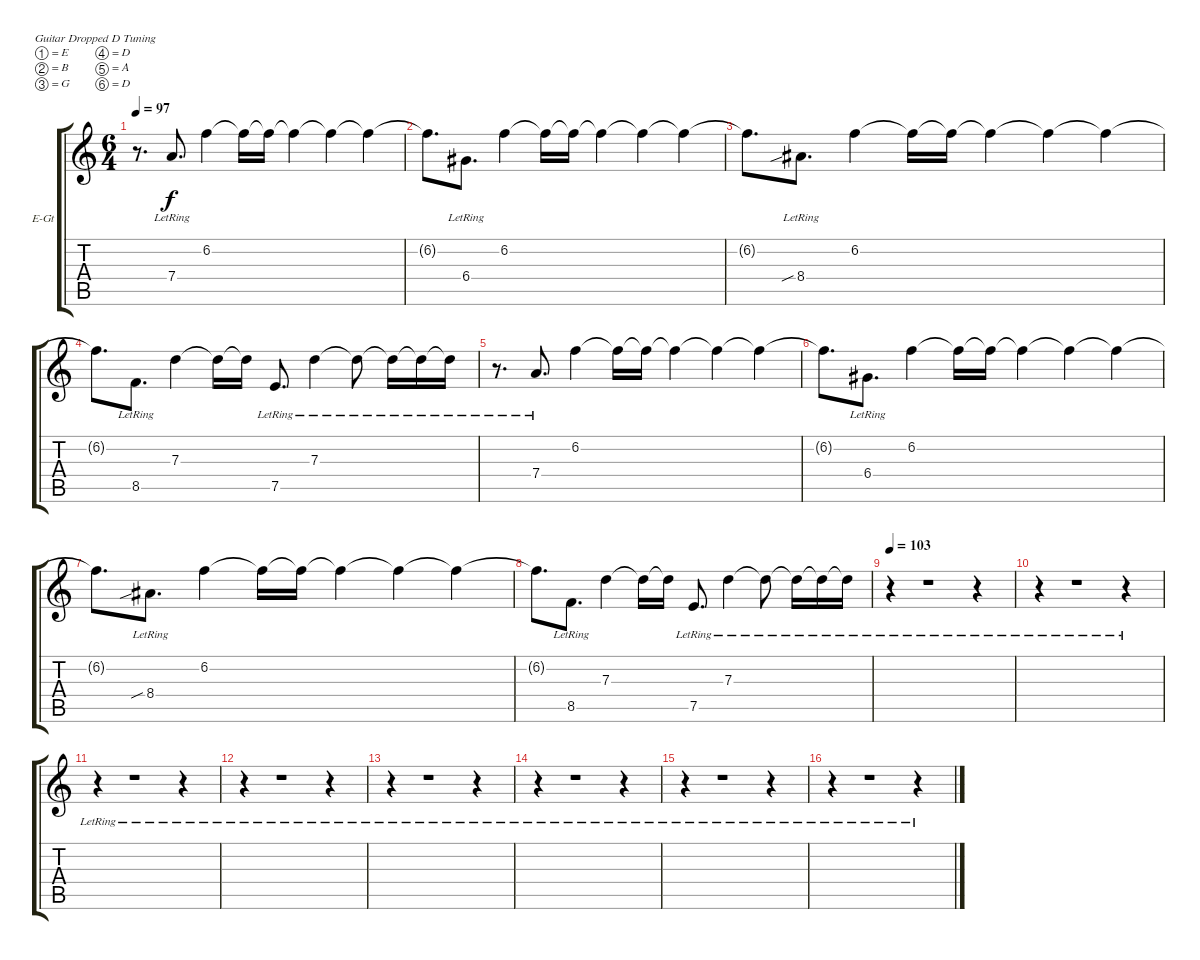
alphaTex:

\bracketExtendMode groupsimilarinstruments
\firstSystemTrackNameOrientation horizontal
\otherSystemsTrackNameOrientation horizontal
\track ("Guitar" "E-Gt") {instrument electricguitarclean}
\staff {score tabs}
\tuning (E4 B3 G3 D3 A2 D2)
\ts (6 4)
\tempo 97
\clef g2
\ks c
r.8{d dy f instrument electricguitarclean} 7.4{lr}.8{d} 6.2.4 6.2{t}.16 6.2{t}.16 6.2{t}.4 6.2{t}.4 6.2{t}.4 |
6.2{t}.8{d} 6.4{lr}.8{d} 6.2.4 6.2{t}.16 6.2{t}.16 6.2{t}.4 6.2{t}.4 6.2{t}.4 |
6.2{t}.8{d} 8.4{sib lr}.8{d} 6.2.4 6.2{t}.16 6.2{t}.16 6.2{t}.4 6.2{t}.4 6.2{t}.4 |
6.2{t}.8{d} 8.5{lr}.8{d} 7.3.4 7.3{t}.16 7.3{t}.16 7.5{lr}.8{d} 7.3{lr}.4 7.3{lr t}.8 7.3{lr t}.16 7.3{lr t}.16 7.3{lr t}.16 |
r.8{d} 7.4{lr}.8{d} 6.2.4 6.2{t}.16 6.2{t}.16 6.2{t}.4 6.2{t}.4 6.2{t}.4 |
6.2{t}.8{d} 6.4{lr}.8{d} 6.2.4 6.2{t}.16 6.2{t}.16 6.2{t}.4 6.2{t}.4 6.2{t}.4 |
6.2{t}.8{d} 8.4{sib lr}.8{d} 6.2.4 6.2{t}.16 6.2{t}.16 6.2{t}.4 6.2{t}.4 6.2{t}.4 |
6.2{t}.8{d} 8.5{lr}.8{d} 7.3.4 7.3{t}.16 7.3{t}.16 7.5{lr}.8{d} 7.3{lr}.4 7.3{lr t}.8 7.3{lr t}.16 7.3{lr t}.16 7.3{lr t}.16 |
\tempo 103
r.4 r.1 r.4 |
r.4 r.1 r.4 |
r.4 r.1 r.4 |
r.4 r.1 r.4 |
r.4 r.1 r.4 |
r.4 r.1 r.4 |
r.4 r.1 r.4 |
r.4 r.1 r.4
